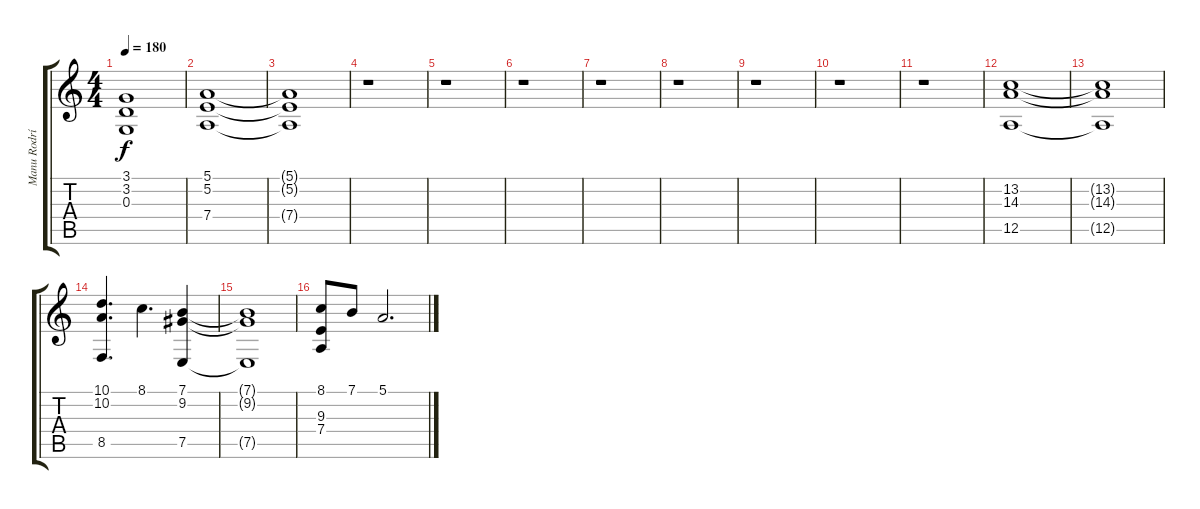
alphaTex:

\track ("Manu Rodríguez" "Manu Rodrí") {instrument stringensemble1}
\staff {score tabs}
\tuning (E4 B3 G3 D3 A2 E2) {hide}
\ts (4 4)
\tempo 180
\clef g2
\ks c
(3.1{t} 3.2{t} 0.3{t}).1{dy f} |
(5.1 5.2 7.4).1 |
(5.1{t} 5.2{t} 7.4{t}).1 |
r.1 |
r.1 |
r.1 |
r.1 |
r.1 |
r.1 |
r.1 |
r.1 |
(13.2 14.3 12.5).1 |
(13.2{t} 14.3{t} 12.5{t}).1 |
(10.1 10.2 8.5).4{d} 8.1.4{d} (7.1 9.2 7.5).4 |
(7.1{t} 9.2{t} 7.5{t}).1 |
(8.1 9.3 7.4).8 7.1.8 5.1.2{d}
